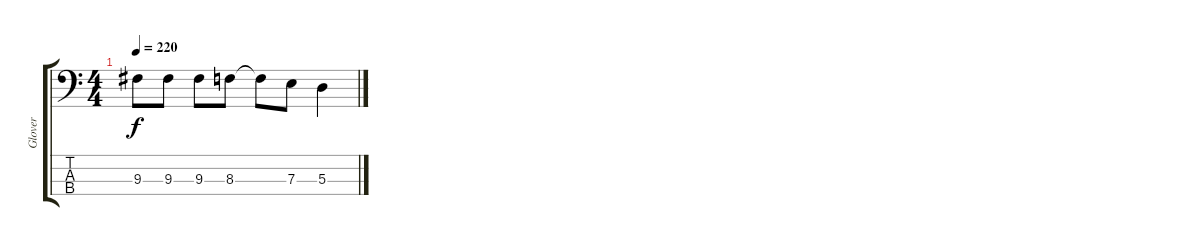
\track ("Glover" "Glover") {instrument electricbasspick}
\staff {score tabs}
\tuning (G2 D2 A1 E1) {hide}
\ts (4 4)
\tempo 220
\clef f4
\ks c
9.3.8{dy f} 9.3.8 9.3.8 8.3.8 8.3{t}.8 7.3.8 5.3.4
